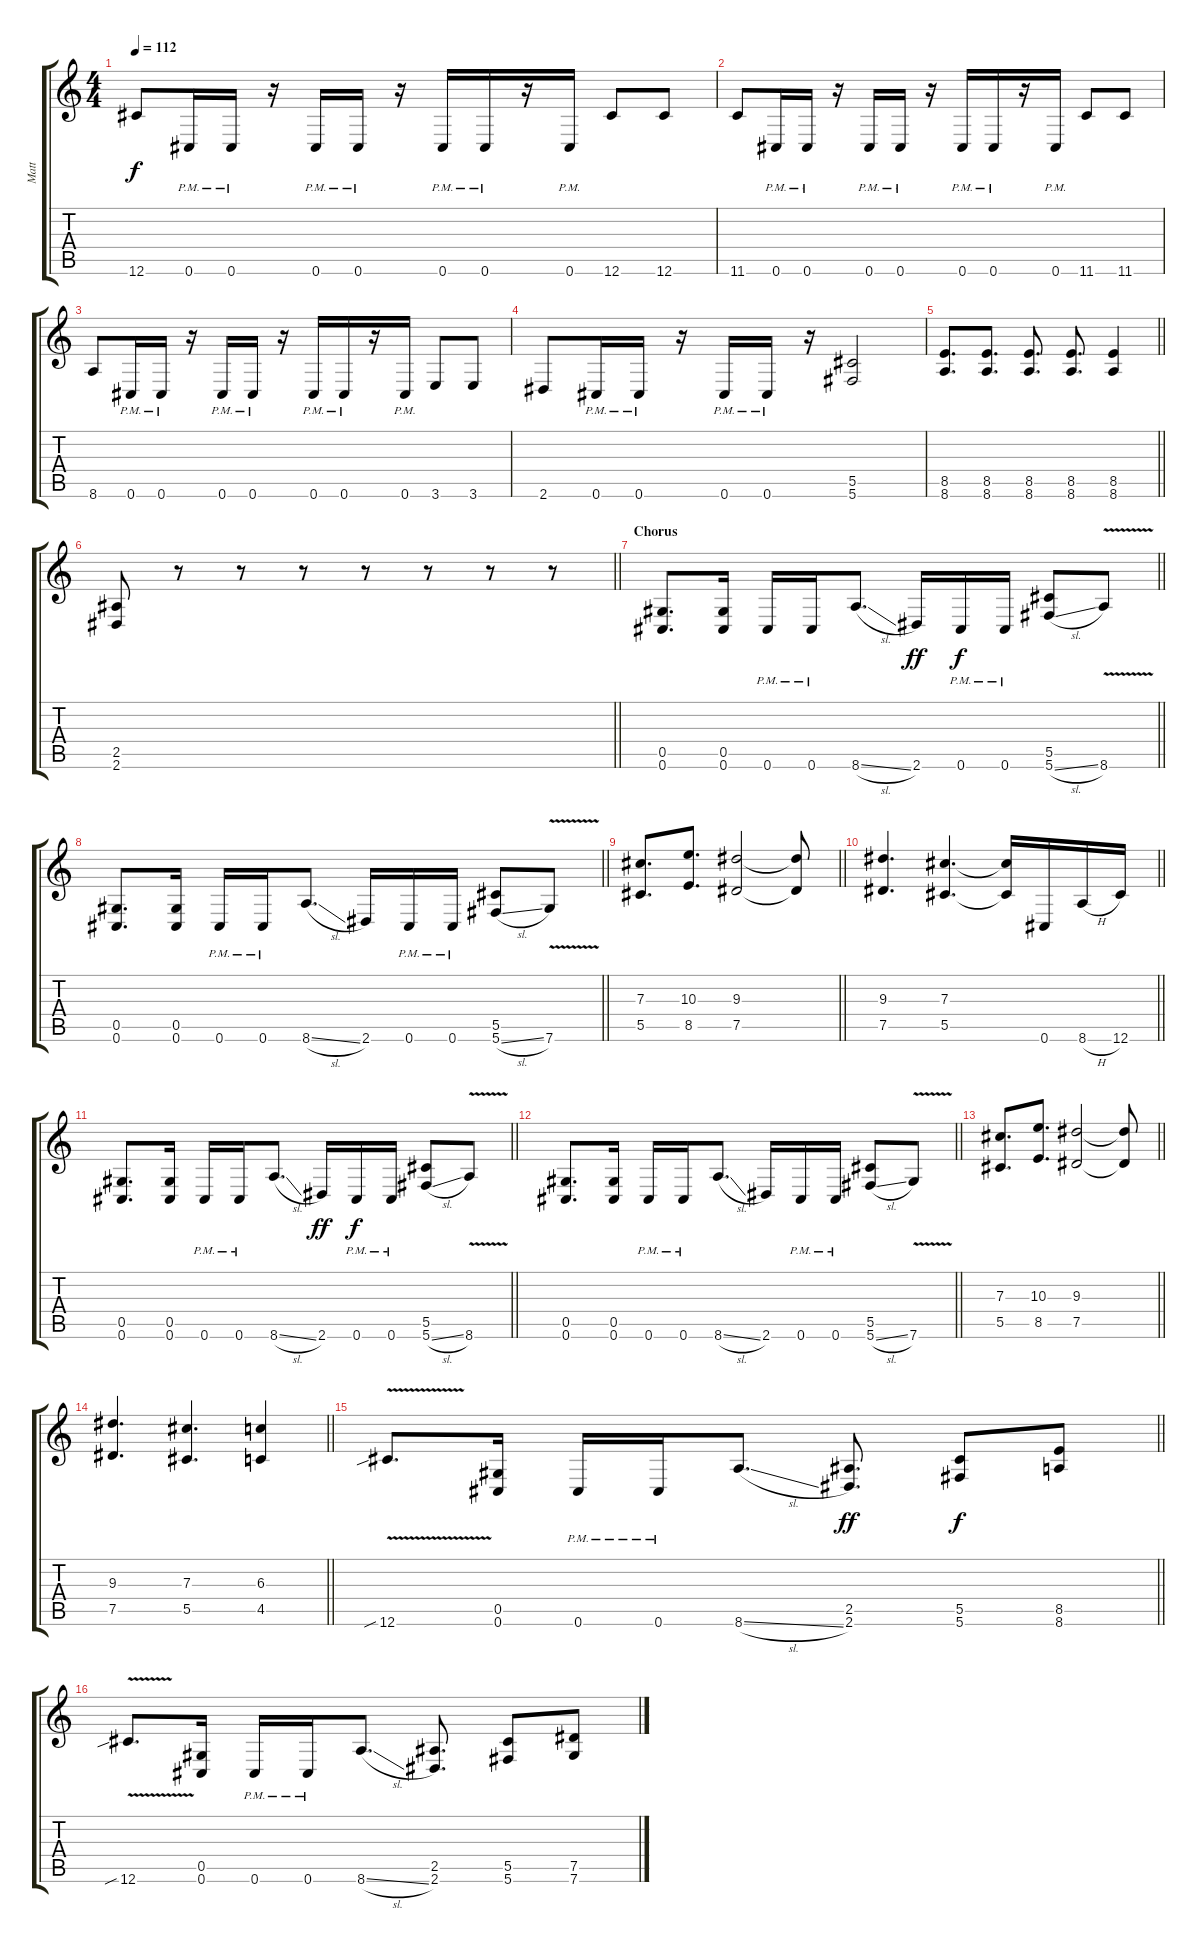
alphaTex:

\track ("Matt" "Matt") {instrument distortionguitar}
\staff {score tabs}
\tuning (Eb4 Bb3 Gb3 Db3 Ab2 Db2) {hide}
\ts (4 4)
\tempo 112
\clef g2
\ks c
12.6.8{dy f} 0.6{pm}.16 0.6{pm}.16 r.16 0.6{pm}.16 0.6{pm}.16 r.16 0.6{pm}.16 0.6{pm}.16 r.16 0.6{pm}.16 12.6.8 12.6.8 |
11.6.8 0.6{pm}.16 0.6{pm}.16 r.16 0.6{pm}.16 0.6{pm}.16 r.16 0.6{pm}.16 0.6{pm}.16 r.16 0.6{pm}.16 11.6.8 11.6.8 |
8.6.8 0.6{pm}.16 0.6{pm}.16 r.16 0.6{pm}.16 0.6{pm}.16 r.16 0.6{pm}.16 0.6{pm}.16 r.16 0.6{pm}.16 3.6.8 3.6.8 |
2.6.8 0.6{pm}.16 0.6{pm}.16 r.16 0.6{pm}.16 0.6{pm}.16 r.16 (5.5 5.6).2 |
\barLineRight lightlight
(8.5 8.6).8{d} (8.5 8.6).8{d} (8.5 8.6).8{d} (8.5 8.6).8{d} (8.5 8.6).4 |
\barLineRight lightlight
(2.5 2.6).8 r.8 r.8 r.8 r.8 r.8 r.8 r.8 |
\section ("" "Chorus")
\barLineRight lightlight
(0.5 0.6).8{d} (0.5 0.6).16 0.6{pm}.16 0.6{pm}.16 8.6{sl}.8{d} 2.6.16{dy ff} 0.6{pm}.16{dy f} 0.6{pm}.16 (5.5 5.6{sl}).8 8.6{v}.8 |
\barLineRight lightlight
(0.5 0.6).8{d} (0.5 0.6).16 0.6{pm}.16 0.6{pm}.16 8.6{sl}.8{d} 2.6.16 0.6{pm}.16 0.6{pm}.16 (5.5 5.6{sl}).8 7.6{v}.8 |
\barLineRight lightlight
(7.3 5.5).8{d} (10.3 8.5).8{d} (9.3 7.5).2 (9.3{t} 7.5{t}).8 |
\barLineRight lightlight
(9.3 7.5).4{d} (7.3 5.5).4{d} (7.3{t} 5.5{t}).16 0.6.16 8.6{h}.16 12.6.16 |
\barLineRight lightlight
(0.5 0.6).8{d} (0.5 0.6).16 0.6{pm}.16 0.6{pm}.16 8.6{sl}.8{d} 2.6.16{dy ff} 0.6{pm}.16{dy f} 0.6{pm}.16 (5.5 5.6{sl}).8 8.6{v}.8 |
\barLineRight lightlight
(0.5 0.6).8{d} (0.5 0.6).16 0.6{pm}.16 0.6{pm}.16 8.6{sl}.8{d} 2.6.16 0.6{pm}.16 0.6{pm}.16 (5.5 5.6{sl}).8 7.6{v}.8 |
\barLineRight lightlight
(7.3 5.5).8{d} (10.3 8.5).8{d} (9.3 7.5).2 (9.3{t} 7.5{t}).8 |
\barLineRight lightlight
(9.3 7.5).4{d} (7.3 5.5).4{d} (6.3 4.5).4 |
\barLineRight lightlight
12.6{v sib}.8{d} (0.5 0.6).16 0.6{pm}.16 0.6{pm}.16 8.6{sl}.8{d} (2.5 2.6).8{d dy ff} (5.5 5.6).8{dy f} (8.5 8.6).8 |
12.6{v sib}.8{d} (0.5 0.6).16 0.6{pm}.16 0.6{pm}.16 8.6{sl}.8{d} (2.5 2.6).8{d} (5.5 5.6).8 (7.5 7.6).8
